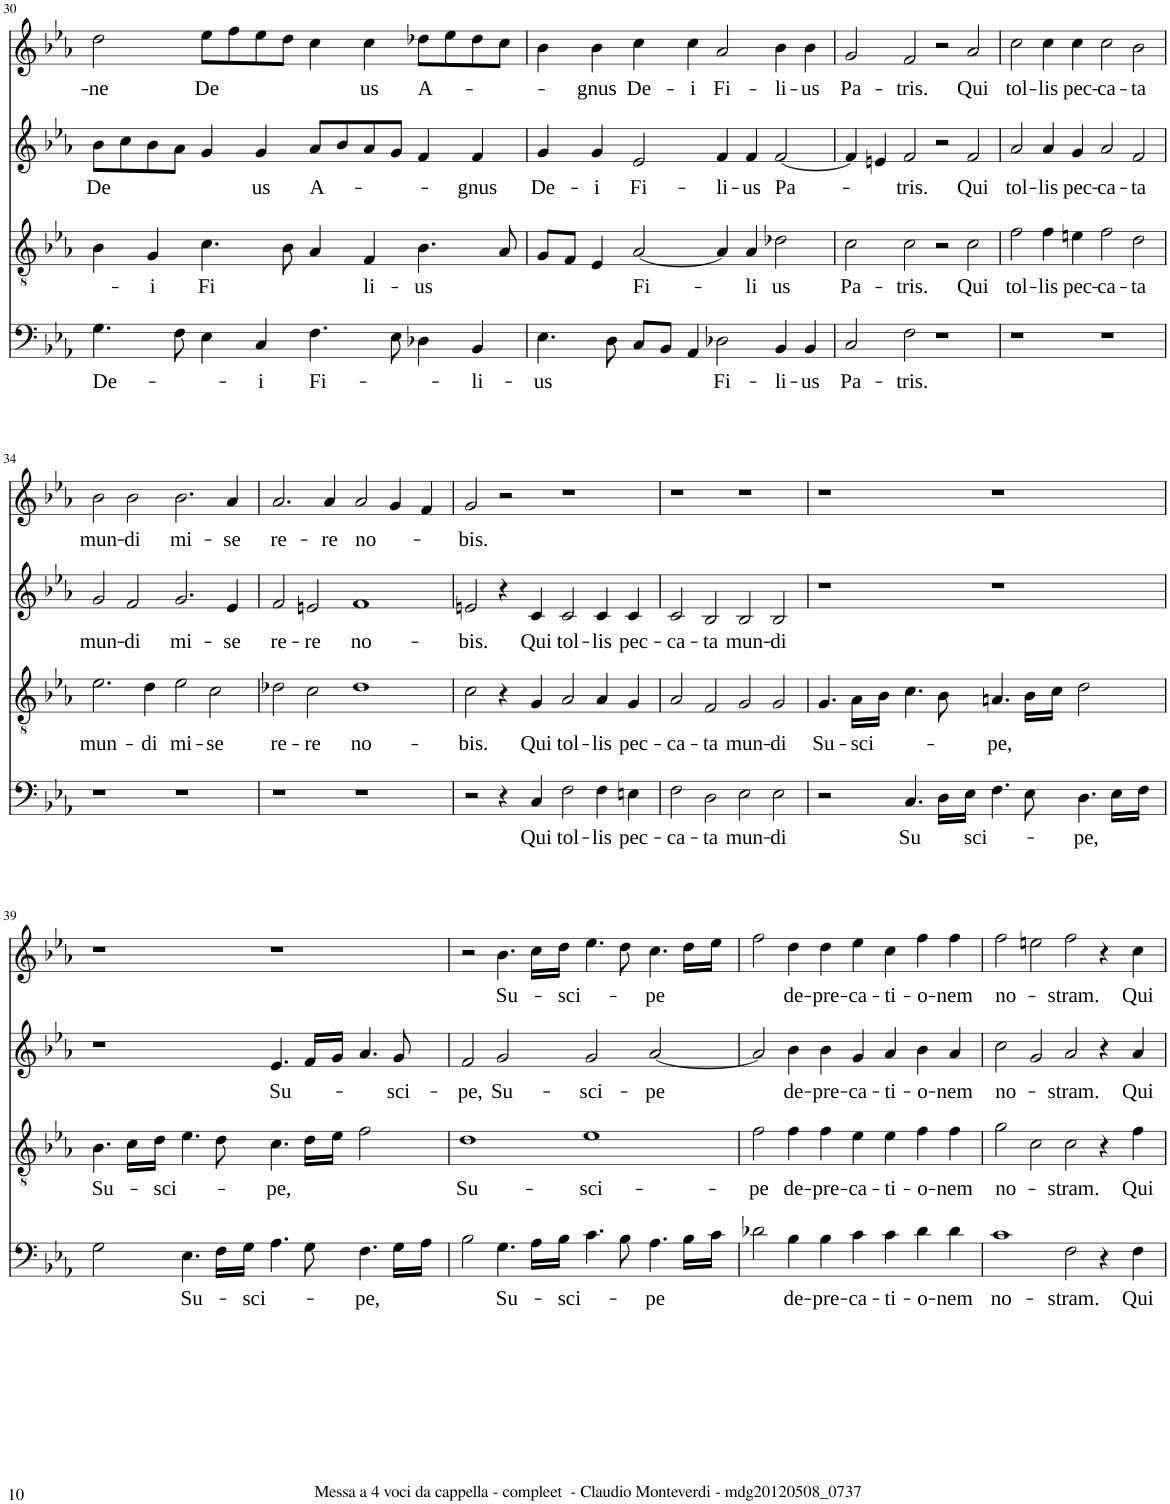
**kern	**text	**kern	**text	**kern	**text	**kern	**text
*part4	*part4	*part3	*part3	*part2	*part2	*part1	*part1
*staff4	*staff4	*staff3	*staff3	*staff2	*staff2	*staff1	*staff1
*I"B	*	*I"T	*	*I"A	*	*I"S	*
!!LO:PB:g=z
*clefF4	*	*clefGv2	*	*clefG2	*	*clefG2	*
*k[b-e-a-]	*	*k[b-e-a-]	*	*k[b-e-a-]	*	*k[b-e-a-]	*
*M4/2	*	*M4/2	*	*M4/2	*	*M4/2	*
=30	=30	=30	=30	=30	=30	=30	=30
!	!LO:LY:b	!	!	!	!LO:LY:b	!	!LO:LY:b
4.G\	De-	4B-\	.	8b-\L	De	2dd\	ne
.	.	.	.	8cc\	.	.	.
!	!	!	!LO:LY:b	!	!	!	!
.	.	4G/	-i	8b-\	.	.	.
8F\	.	.	.	8a-\J	.	.	.
!	!	!	!LO:LY:b	!	!	!	!LO:LY:b
4E-\	.	4.c\	-Fi	4g/	.	8ee-\L	De
.	.	.	.	.	.	8ff\	.
!	!LO:LY:b	!	!	!	!LO:LY:b	!	!
4C/	-i	.	.	4g/	-us	8ee-\	.
.	.	8B-\	.	.	.	8dd\J	.
!	!LO:LY:b	!	!	!	!LO:LY:b	!	!
4.F\	Fi-	4A-/	.	8a-/L	A-	4cc\	.
.	.	.	.	8b-/	.	.	.
!	!	!	!LO:LY:b	!	!	!	!LO:LY:b
.	.	4F/	-li-	8a-/	.	4cc\	-us
8E-\	.	.	.	8g/J	.	.	.
!	!	!	!LO:LY:b	!	!	!	!LO:LY:b
4D-X\	.	4.B-\	us	4f/	.	8dd-X\L	A-
.	.	.	.	.	.	8ee-\	.
!	!LO:LY:b	!	!	!	!LO:LY:b	!	!
4BB-/	li-	.	.	4f/	gnus	8dd-\	.
.	.	8A-/	.	.	.	8cc\J	.
=31	=31	=31	=31	=31	=31	=31	=31
!	!LO:LY:b	!	!	!	!LO:LY:b	!	!
4.E-\	us	8G/L	.	4g/	De-	4b-\	.
.	.	8F/J	.	.	.	.	.
!	!	!	!	!	!LO:LY:b	!	!LO:LY:b
.	.	4E-/	.	4g/	i	4b-\	gnus
8D\	.	.	.	.	.	.	.
!	!	!	!LO:LY:b	!	!LO:LY:b	!	!LO:LY:b
8C/L	.	[2A-/	Fi-	2e-/	Fi-	4cc\	De-
8BB-/J	.	.	.	.	.	.	.
!	!	!	!	!	!	!	!LO:LY:b
4AA-/	.	.	.	.	.	4cc\	i
!	!LO:LY:b	!	!	!	!LO:LY:b	!	!LO:LY:b
2D-X\	Fi-	4A-/]	.	4f/	li-	2a-/	Fi-
!	!	!	!LO:LY:b	!	!LO:LY:b	!	!
.	.	4A-/	-li	4f/	-us	.	.
!	!LO:LY:b	!	!LO:LY:b	!	!LO:LY:b	!	!LO:LY:b
4BB-/	-li-	2d-X\	-us	[2f/	Pa-	4b-\	li-
!	!LO:LY:b	!	!	!	!	!	!LO:LY:b
4BB-/	-us	.	.	.	.	4b-\	-us
=32	=32	=32	=32	=32	=32	=32	=32
!	!LO:LY:b	!	!LO:LY:b	!	!	!	!LO:LY:b
2C/	Pa-	2c\	Pa-	4f/]	.	2g/	Pa-
.	.	.	.	4en/	.	.	.
!	!LO:LY:b	!	!LO:LY:b	!	!LO:LY:b	!	!LO:LY:b
2F\	tris.	2c\	-tris.	2f/	tris.	2f/	tris.
1r	.	2r	.	2r	.	2r	.
!	!	!	!LO:LY:b	!	!LO:LY:b	!	!LO:LY:b
.	.	2c\	Qui	2f/	Qui	2a-/	Qui
=33	=33	=33	=33	=33	=33	=33	=33
!	!	!	!LO:LY:b	!	!LO:LY:b	!	!LO:LY:b
1r	.	2f\	tol-	2a-/	tol-	2cc\	tol-
!	!	!	!LO:LY:b	!	!LO:LY:b	!	!LO:LY:b
.	.	4f\	lis	4a-/	lis	4cc\	lis
!	!	!	!LO:LY:b	!	!LO:LY:b	!	!LO:LY:b
.	.	4en\	pec-	4g/	pec-	4cc\	pec-
!	!	!	!LO:LY:b	!	!LO:LY:b	!	!LO:LY:b
1r	.	2f\	ca-	2a-/	ca-	2cc\	ca-
!	!	!	!LO:LY:b	!	!LO:LY:b	!	!LO:LY:b
.	.	2d\	ta	2f/	ta	2b-\	ta
!!LO:LB:g=z
=34	=34	=34	=34	=34	=34	=34	=34
!	!	!	!LO:LY:b	!	!LO:LY:b	!	!LO:LY:b
1r	.	2.e-\	mun-	2g/	mun-	2b-\	mun-
!	!	!	!	!	!LO:LY:b	!	!LO:LY:b
.	.	.	.	2f/	-di	2b-\	-di
!	!	!	!LO:LY:b	!	!	!	!
.	.	4d\	-di	.	.	.	.
!	!	!	!LO:LY:b	!	!LO:LY:b	!	!LO:LY:b
1r	.	2e-\	mi-	2.g/	mi-	2.b-\	mi-
!	!	!	!LO:LY:b	!	!	!	!
.	.	2c\	se	.	.	.	.
!	!	!	!	!	!LO:LY:b	!	!LO:LY:b
.	.	.	.	4e-/	se	4a-/	se
=35	=35	=35	=35	=35	=35	=35	=35
!	!	!	!LO:LY:b	!	!LO:LY:b	!	!LO:LY:b
1r	.	2d-X\	-re-	2f/	-re-	2.a-/	-re-
!	!	!	!LO:LY:b	!	!LO:LY:b	!	!
.	.	2c\	re	2en/	re	.	.
!	!	!	!	!	!	!	!LO:LY:b
.	.	.	.	.	.	4a-/	re
!	!	!	!LO:LY:b	!	!LO:LY:b	!	!LO:LY:b
1r	.	1d-	no-	1f	no-	2a-/	no-
.	.	.	.	.	.	4g/	.
.	.	.	.	.	.	4f/	.
=36	=36	=36	=36	=36	=36	=36	=36
!	!	!	!LO:LY:b	!	!LO:LY:b	!	!LO:LY:b
2r	.	2c\	bis.	2en/	bis.	2g/	bis.
4r	.	4r	.	4r	.	2r	.
!	!LO:LY:b	!	!LO:LY:b	!	!LO:LY:b	!	!
4C/	Qui	4G/	Qui	4c/	Qui	.	.
!	!LO:LY:b	!	!LO:LY:b	!	!LO:LY:b	!	!
2F\	tol-	2A-/	tol-	2c/	tol-	1r	.
!	!LO:LY:b	!	!LO:LY:b	!	!LO:LY:b	!	!
4F\	lis	4A-/	lis	4c/	lis	.	.
!	!LO:LY:b	!	!LO:LY:b	!	!LO:LY:b	!	!
4En\	pec-	4G/	pec-	4c/	pec-	.	.
=37	=37	=37	=37	=37	=37	=37	=37
!	!LO:LY:b	!	!LO:LY:b	!	!LO:LY:b	!	!
2F\	ca-	2A-/	ca-	2c/	ca-	1r	.
!	!LO:LY:b	!	!LO:LY:b	!	!LO:LY:b	!	!
2D\	ta	2F/	ta	2B-/	ta	.	.
!	!LO:LY:b	!	!LO:LY:b	!	!LO:LY:b	!	!
2E-\	mun-	2G/	mun-	2B-/	mun-	1r	.
!	!LO:LY:b	!	!LO:LY:b	!	!LO:LY:b	!	!
2E-\	di	2G/	-di	2B-/	di	.	.
=38	=38	=38	=38	=38	=38	=38	=38
!	!	!	!LO:LY:b	!	!	!	!
2r	.	4.G/	Su-	1r	.	1r	.
!	!	!	!LO:LY:b	!	!	!	!
.	.	16A-\LL	sci-	.	.	.	.
.	.	16B-\JJ	.	.	.	.	.
!	!LO:LY:b	!	!	!	!	!	!
4.C/	Su	4.c\	.	.	.	.	.
16D\LL	.	8B-\	.	.	.	.	.
!	!LO:LY:b	!	!	!	!	!	!
16E-\JJ	-sci-	.	.	.	.	.	.
!	!	!	!LO:LY:b	!	!	!	!
4.F\	.	4.An/	pe,	1r	.	1r	.
8E-\	.	16B-\LL	.	.	.	.	.
.	.	16c\JJ	.	.	.	.	.
!	!LO:LY:b	!	!	!	!	!	!
4.D\	pe,	2d\	.	.	.	.	.
16E-\LL	.	.	.	.	.	.	.
16F\JJ	.	.	.	.	.	.	.
!!LO:LB:g=z
=39	=39	=39	=39	=39	=39	=39	=39
!	!	!	!LO:LY:b	!	!	!	!
2G\	.	4.B-\	Su-	1r	.	1r	.
.	.	16c\LL	.	.	.	.	.
!	!	!	!LO:LY:b	!	!	!	!
.	.	16d\JJ	-sci-	.	.	.	.
!	!LO:LY:b	!	!	!	!	!	!
4.E-\	Su-	4.e-\	.	.	.	.	.
16F\LL	.	8d\	.	.	.	.	.
!	!LO:LY:b	!	!	!	!	!	!
16G\JJ	-sci-	.	.	.	.	.	.
!	!	!	!LO:LY:b	!	!LO:LY:b	!	!
4.A-\	.	4.c\	pe,	4.e-/	Su-	1r	.
8G\	.	16d\LL	.	16f/LL	.	.	.
.	.	16e-\JJ	.	16g/JJ	.	.	.
!	!LO:LY:b	!	!	!	!	!	!
4.F\	pe,	2f\	.	4.a-/	.	.	.
!	!	!	!	!	!LO:LY:b	!	!
16G\LL	.	.	.	8g/	sci-	.	.
16A-\JJ	.	.	.	.	.	.	.
=40	=40	=40	=40	=40	=40	=40	=40
!	!	!	!LO:LY:b	!	!LO:LY:b	!	!
2B-\	.	1d	Su-	2f/	pe,	2r	.
!	!LO:LY:b	!	!	!	!LO:LY:b	!	!LO:LY:b
4.G\	Su-	.	.	2g/	Su-	4.b-\	Su-
16A-\LL	.	.	.	.	.	16cc\LL	.
!	!LO:LY:b	!	!	!	!	!	!LO:LY:b
16B-\JJ	-sci-	.	.	.	.	16dd\JJ	-sci-
!	!	!	!LO:LY:b	!	!LO:LY:b	!	!
4.c\	.	1e-	-sci-	2g/	-sci-	4.ee-\	.
8B-\	.	.	.	.	.	8dd\	.
!	!LO:LY:b	!	!	!	!LO:LY:b	!	!LO:LY:b
4.A-\	-pe	.	.	[2a-/	pe	4.cc\	pe
16B-\LL	.	.	.	.	.	16dd\LL	.
16c\JJ	.	.	.	.	.	16ee-\JJ	.
=41	=41	=41	=41	=41	=41	=41	=41
!	!	!	!LO:LY:b	!	!	!	!
2d-X\	.	2f\	pe	2a-/]	.	2ff\	.
!	!LO:LY:b	!	!LO:LY:b	!	!LO:LY:b	!	!LO:LY:b
4B-\	de-	4f\	de-	4b-\	de-	4dd\	de-
!	!LO:LY:b	!	!LO:LY:b	!	!LO:LY:b	!	!LO:LY:b
4B-\	-pre-	4f\	-pre-	4b-\	-pre-	4dd\	-pre-
!	!LO:LY:b	!	!LO:LY:b	!	!LO:LY:b	!	!LO:LY:b
4c\	-ca-	4e-\	-ca-	4g/	-ca-	4ee-\	-ca-
!	!LO:LY:b	!	!LO:LY:b	!	!LO:LY:b	!	!LO:LY:b
4c\	ti-	4e-\	ti-	4a-/	ti-	4cc\	ti-
!	!LO:LY:b	!	!LO:LY:b	!	!LO:LY:b	!	!LO:LY:b
4d-\	o-	4f\	o-	4b-\	o-	4ff\	o-
!	!LO:LY:b	!	!LO:LY:b	!	!LO:LY:b	!	!LO:LY:b
4d-\	nem	4f\	nem	4a-/	nem	4ff\	nem
=42	=42	=42	=42	=42	=42	=42	=42
!	!LO:LY:b	!	!LO:LY:b	!	!LO:LY:b	!	!LO:LY:b
1c	no-	2g\	no-	2cc\	no-	2ff\	no-
.	.	2c\	.	2g/	.	2een\	.
!	!LO:LY:b	!	!LO:LY:b	!	!LO:LY:b	!	!LO:LY:b
2F\	stram.	2c\	stram.	2a-/	stram.	2ff\	stram.
4r	.	4r	.	4r	.	4r	.
!	!LO:LY:b	!	!LO:LY:b	!	!LO:LY:b	!	!LO:LY:b
4F\	Qui	4f\	Qui	4a-/	Qui	4cc\	Qui
=	=	=	=	=	=	=	=
*-	*-	*-	*-	*-	*-	*-	*-
